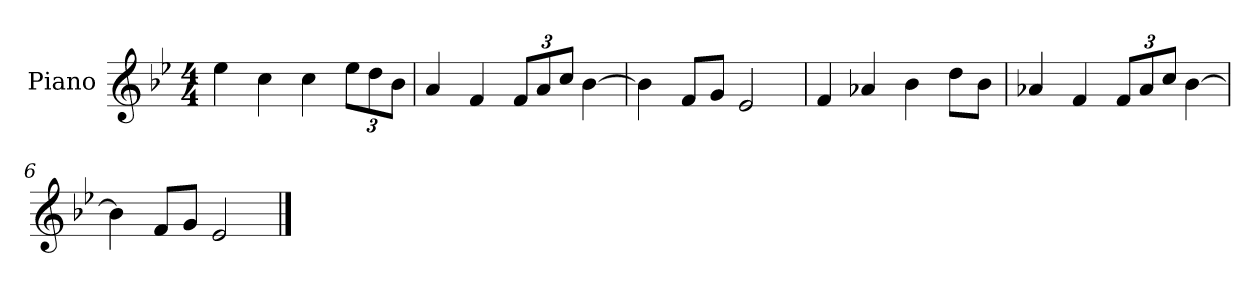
**kern
*part1
*staff1
*I"Piano
*I'P-no
*clefG2
*k[b-e-]
*M4/4
*MM90
=1
4ee-\
4cc\
4cc\
*Xbrackettup
12ee-\L
12dd\
12b-\J
=2
4a/
4f/
12f/L
12a/
12cc/J
[4b-\
=3
4b-\]
8f/L
8g/J
2e-/
=4
4f/
4a-X/
4b-\
8dd\L
8b-\J
=5
4a-X/
4f/
12f/L
12a-/
12cc/J
[4b-\
=6
4b-\]
8f/L
8g/J
2e-/
==
*-
